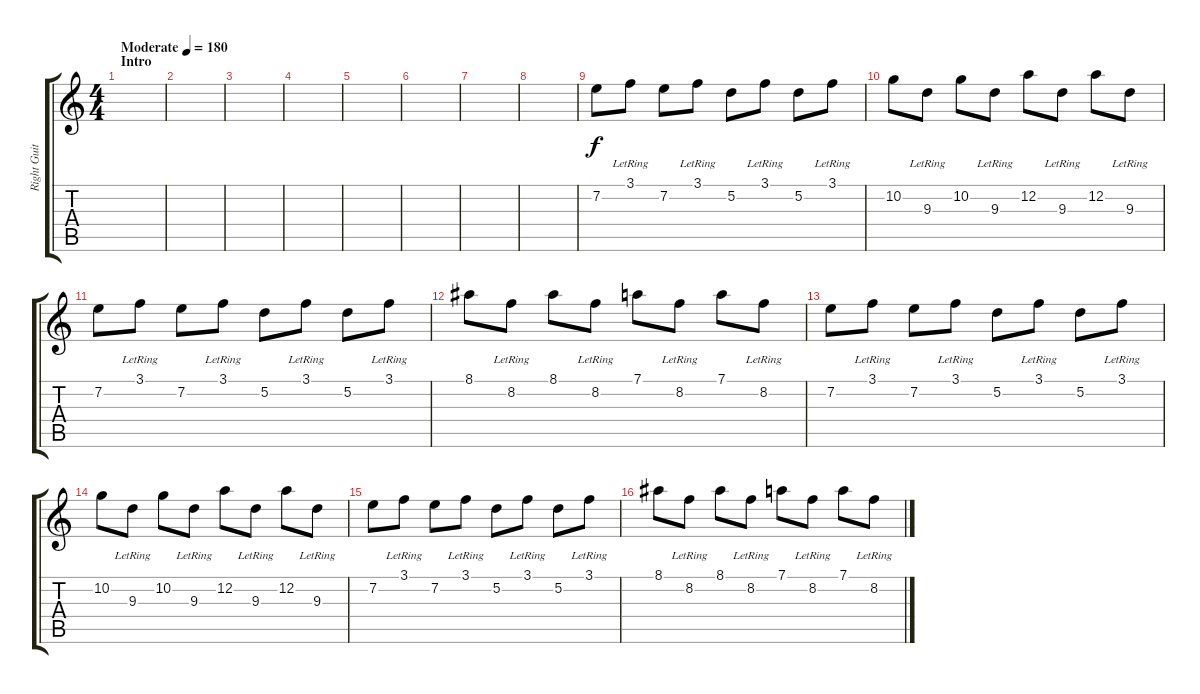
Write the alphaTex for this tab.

\track ("Right Guitar" "Right Guit") {instrument distortionguitar}
\staff {score tabs}
\tuning (D4 A3 F3 C3 G2 C2) {hide}
\ts (4 4)
\section ("" "Intro")
\tempo (180 "Moderate")
\tempo 160
\tempo (180 "Moderate")
\clef g2
\ks c
|
|
|
|
|
|
|
|
7.2.8{balance 8} 3.1{lr}.8 7.2.8 3.1{lr}.8 5.2.8 3.1{lr}.8 5.2.8 3.1{lr}.8 |
10.2.8 9.3{lr}.8 10.2.8 9.3{lr}.8 12.2.8 9.3{lr}.8 12.2.8 9.3{lr}.8 |
7.2.8 3.1{lr}.8 7.2.8 3.1{lr}.8 5.2.8 3.1{lr}.8 5.2.8 3.1{lr}.8 |
8.1.8 8.2{lr}.8 8.1.8 8.2{lr}.8 7.1.8 8.2{lr}.8 7.1.8 8.2{lr}.8 |
7.2.8 3.1{lr}.8 7.2.8 3.1{lr}.8 5.2.8 3.1{lr}.8 5.2.8 3.1{lr}.8 |
10.2.8 9.3{lr}.8 10.2.8 9.3{lr}.8 12.2.8 9.3{lr}.8 12.2.8 9.3{lr}.8 |
7.2.8 3.1{lr}.8 7.2.8 3.1{lr}.8 5.2.8 3.1{lr}.8 5.2.8 3.1{lr}.8 |
8.1.8 8.2{lr}.8 8.1.8 8.2{lr}.8 7.1.8 8.2{lr}.8 7.1.8 8.2{lr}.8
